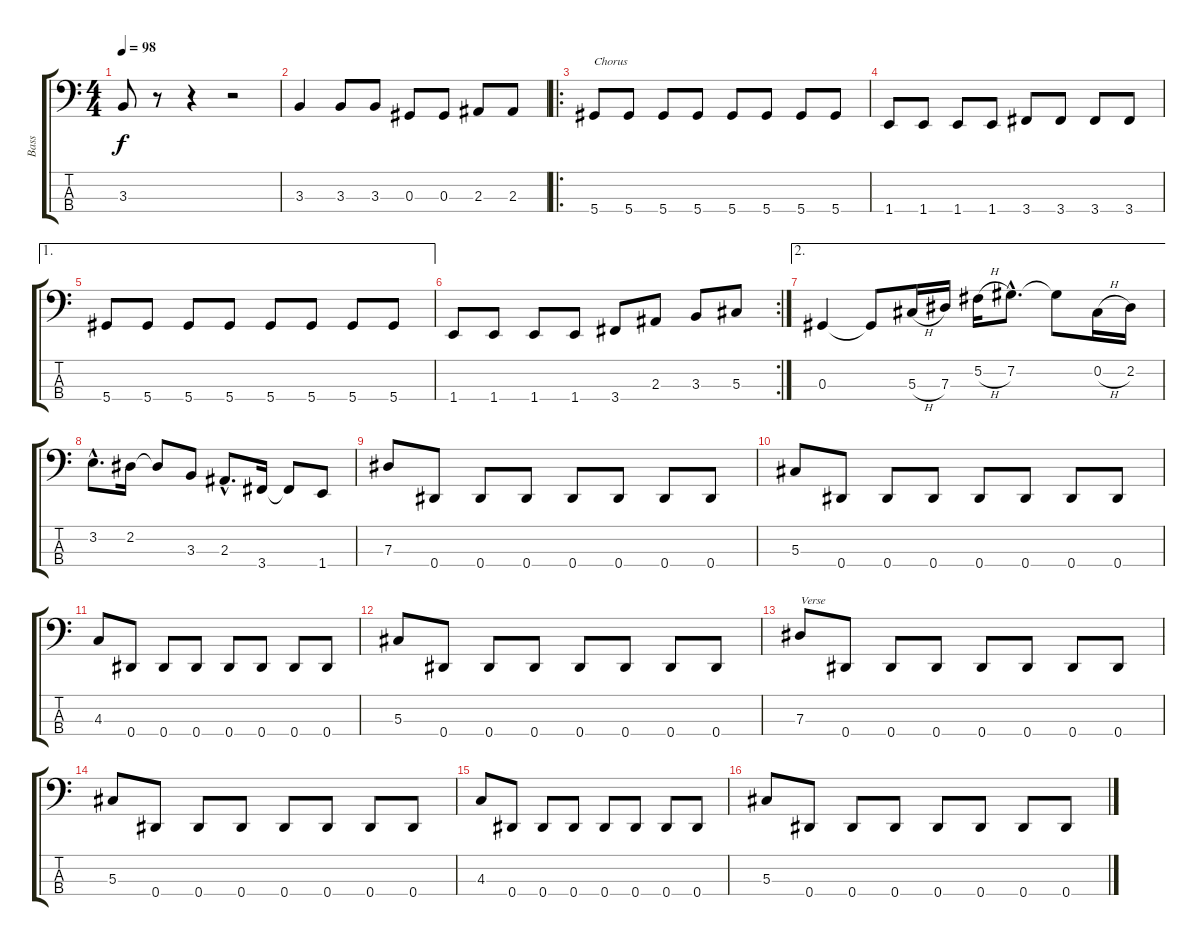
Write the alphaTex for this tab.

\track ("Bass" "Bass") {instrument electricbasspick}
\staff {score tabs}
\tuning (Gb2 Db2 Ab1 Eb1) {hide}
\ts (4 4)
\tempo 98
\clef f4
\ks c
3.3.8{dy f} r.8 r.4 r.2 |
3.3.4 3.3.8 3.3.8 0.3.8 0.3.8 2.3.8 2.3.8 |
\ro
5.4.8{txt "Chorus"} 5.4.8 5.4.8 5.4.8 5.4.8 5.4.8 5.4.8 5.4.8 |
1.4.8 1.4.8 1.4.8 1.4.8 3.4.8 3.4.8 3.4.8 3.4.8 |
\ae 1
5.4.8 5.4.8 5.4.8 5.4.8 5.4.8 5.4.8 5.4.8 5.4.8 |
\rc 2
1.4.8 1.4.8 1.4.8 1.4.8 3.4.8 2.3.8 3.3.8 5.3.8 |
\ae 2
0.3.4 0.3{t}.8 5.3{h}.16 7.3.16 5.2{h}.16 7.2{hac}.8{d} 7.2{t}.8 0.2{h}.16 2.2.16 |
3.2{hac}.8{d} 2.2.16 2.2{t}.8 3.3.8 2.3{hac}.8{d} 3.4.16 3.4{t}.8 1.4.8 |
7.3.8 0.4.8 0.4.8 0.4.8 0.4.8 0.4.8 0.4.8 0.4.8 |
5.3.8 0.4.8 0.4.8 0.4.8 0.4.8 0.4.8 0.4.8 0.4.8 |
4.3.8 0.4.8 0.4.8 0.4.8 0.4.8 0.4.8 0.4.8 0.4.8 |
5.3.8 0.4.8 0.4.8 0.4.8 0.4.8 0.4.8 0.4.8 0.4.8 |
7.3.8{txt "Verse"} 0.4.8 0.4.8 0.4.8 0.4.8 0.4.8 0.4.8 0.4.8 |
5.3.8 0.4.8 0.4.8 0.4.8 0.4.8 0.4.8 0.4.8 0.4.8 |
4.3.8 0.4.8 0.4.8 0.4.8 0.4.8 0.4.8 0.4.8 0.4.8 |
5.3.8 0.4.8 0.4.8 0.4.8 0.4.8 0.4.8 0.4.8 0.4.8
